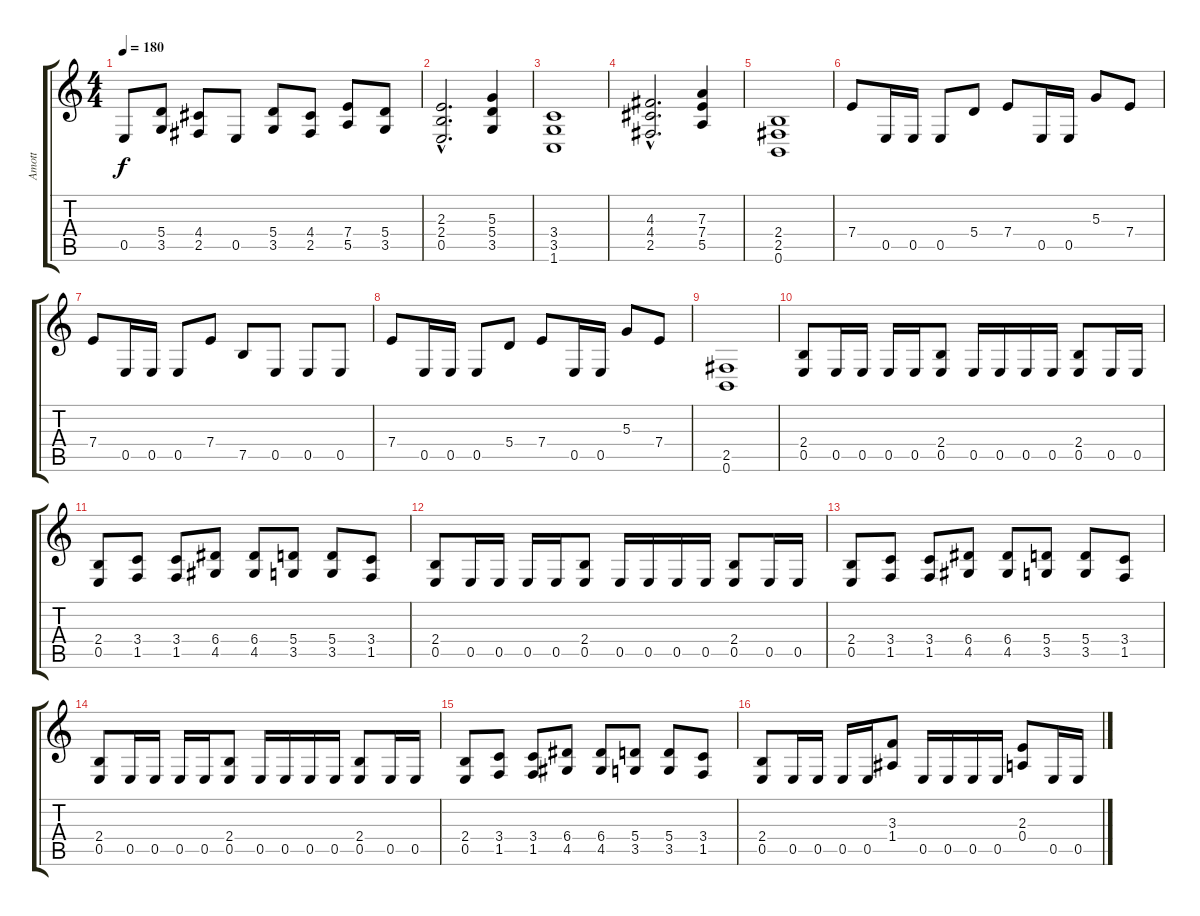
\track ("Amott" "Amott") {instrument distortionguitar}
\staff {score tabs}
\tuning (B3 Gb3 D3 A2 E2 B1) {hide}
\ts (4 4)
\tempo 180
\clef g2
\ks c
0.5.8{dy f} (5.4 3.5).8 (4.4 2.5).8 0.5.8 (5.4 3.5).8 (4.4 2.5).8 (7.4 5.5).8 (5.4 3.5).8 |
(2.3{hac} 2.4{hac} 0.5{hac}).2{d} (5.3 5.4 3.5).4 |
(3.4 3.5 1.6).1 |
(4.3{hac} 4.4{hac} 2.5{hac}).2{d} (7.3 7.4 5.5).4 |
(2.4 2.5 0.6).1 |
7.4.8 0.5.16 0.5.16 0.5.8 5.4.8 7.4.8 0.5.16 0.5.16 5.3.8 7.4.8 |
7.4.8 0.5.16 0.5.16 0.5.8 7.4.8 7.5.8 0.5.8 0.5.8 0.5.8 |
7.4.8 0.5.16 0.5.16 0.5.8 5.4.8 7.4.8 0.5.16 0.5.16 5.3.8 7.4.8 |
(2.5 0.6).1 |
(2.4 0.5).8 0.5.16 0.5.16 0.5.16 0.5.16 (2.4 0.5).8 0.5.16 0.5.16 0.5.16 0.5.16 (2.4 0.5).8 0.5.16 0.5.16 |
(2.4 0.5).8 (3.4 1.5).8 (3.4 1.5).8 (6.4 4.5).8 (6.4 4.5).8 (5.4 3.5).8 (5.4 3.5).8 (3.4 1.5).8 |
(2.4 0.5).8 0.5.16 0.5.16 0.5.16 0.5.16 (2.4 0.5).8 0.5.16 0.5.16 0.5.16 0.5.16 (2.4 0.5).8 0.5.16 0.5.16 |
(2.4 0.5).8 (3.4 1.5).8 (3.4 1.5).8 (6.4 4.5).8 (6.4 4.5).8 (5.4 3.5).8 (5.4 3.5).8 (3.4 1.5).8 |
(2.4 0.5).8 0.5.16 0.5.16 0.5.16 0.5.16 (2.4 0.5).8 0.5.16 0.5.16 0.5.16 0.5.16 (2.4 0.5).8 0.5.16 0.5.16 |
(2.4 0.5).8 (3.4 1.5).8 (3.4 1.5).8 (6.4 4.5).8 (6.4 4.5).8 (5.4 3.5).8 (5.4 3.5).8 (3.4 1.5).8 |
(2.4 0.5).8 0.5.16 0.5.16 0.5.16 0.5.16 (3.3 1.4).8 0.5.16 0.5.16 0.5.16 0.5.16 (2.3 0.4).8 0.5.16 0.5.16
